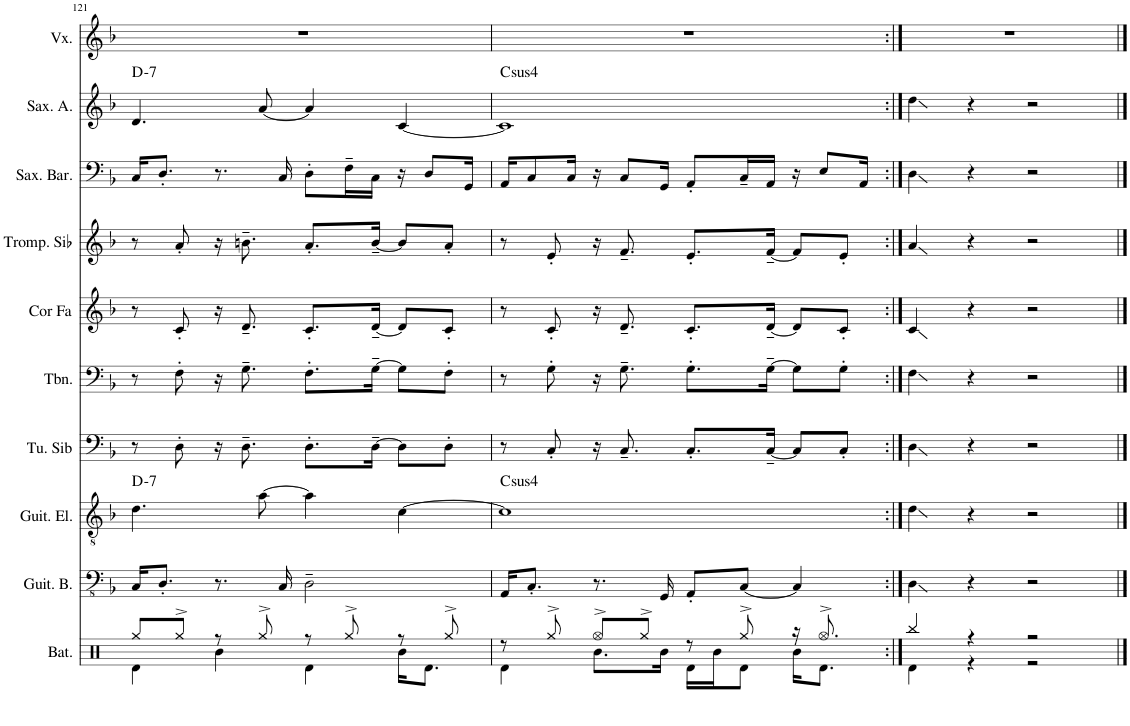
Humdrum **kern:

**kern	**kern	**kern	**harte	**kern	**kern	**kern	**kern	**kern	**kern	**harte	**kern
*part10	*part9	*part8	*part8	*part7	*part6	*part5	*part4	*part3	*part2	*part2	*part1
*staff10	*staff9	*staff8	*	*staff7	*staff6	*staff5	*staff4	*staff3	*staff2	*	*staff1
*I"Batterie	*I"Guitare basse	*I"Guitare électrique	*	*I"Tuba en Sib	*I"Trombone	*I"Cor en Fa	*I"Trompette en Sib	*I"Saxophone Baryton	*I"Saxophone Alto	*	*I"Voix
*I'Bat.	*I'Guit. B.	*I'Guit. El.	*	*I'Tu. Sib	*I'Tbn.	*I'Cor Fa	*I'Tromp. Sib	*I'Sax. Bar.	*I'Sax. A.	*	*I'Vx.
!!LO:PB:g=z
*clefX	*clefFv4	*clefGv2	*	*clefF4	*clefF4	*clefG2	*clefG2	*clefF4	*clefG2	*	*clefG2
*	*	*	*	*	*	*ITrd4c7	*ITrd1c2	*ITrd12c21	*ITrd5c9	*	*
*k[]	*k[b-]	*k[b-]	*	*k[b-]	*k[b-]	*k[b-]	*k[b-]	*k[b-]	*k[b-]	*	*k[b-]
*M4/4	*M4/4	*M4/4	*	*M4/4	*M4/4	*M4/4	*M4/4	*M4/4	*M4/4	*	*M4/4
=121	=121	=121	=121	=121	=121	=121	=121	=121	=121	=121	=121
*^	*	*	*	*	*	*	*	*	*	*	*
!	!	!	!	!LO:H:kt=7	!	!	!	!	!	!	!LO:H:kt=7	!
8Rgg/L	4Rd\	16CC/KL	4.d\	D:min7	8r	8r	8r	8r	16C/KL	4.d/	D:min7	1r
.	.	8.DD'/J	.	.	.	.	.	.	8.D'/J	.	.	.
8Rgg^/J	.	.	.	.	8D'\	8F'\	8c'/	8a'/	.	.	.	.
8r	4R\	8.r	.	.	16r	16r	16r	16r	8.r	.	.	.
.	.	.	.	.	8.D~\	8.G~\	8.d~/	8.bn~\	.	.	.	.
8Rgg^/	.	.	[8a\	.	.	.	.	.	.	[8a/	.	.
.	.	16CC/	.	.	.	.	.	.	16C/	.	.	.
8r	4Rd\	2DD~\	4a\]	.	8.D'\L	8.F'\L	8.c'/L	8.a'/L	8D'\L	4a/]	.	.
8Rgg^/	.	.	.	.	.	.	.	.	16F~\L	.	.	.
.	.	.	.	.	[16D~\Jk	[16G~\Jk	[16d~/Jk	[16b~/Jk	16C\JJ	.	.	.
8r	16R\KL	.	[4c\	.	8D\L]	8G\L]	8d/L]	8b/L]	16r	[4c/	.	.
.	8.Rd\J	.	.	.	.	.	.	.	8D/L	.	.	.
8Rgg^/	.	.	.	.	8D'\J	8F'\J	8c'/J	8a'/J	.	.	.	.
.	.	.	.	.	.	.	.	.	16GG/Jk	.	.	.
=122	=122	=122	=122	=122	=122	=122	=122	=122	=122	=122	=122	=122
!	!	!	!	!LO:H:kt=4	!	!	!	!	!	!	!LO:H:kt=4	!
8r	4Rd\	16AAA/KL	1c]	C:sus4	8r	8r	8r	8r	16AA/KL	1c]	C:sus4	1r
.	.	8.CC'/J	.	.	.	.	.	.	8C/	.	.	.
8Rgg^/	.	.	.	.	8C'/	8G'\	8c'/	8e'/	.	.	.	.
.	.	.	.	.	.	.	.	.	16C/Jk	.	.	.
8Rgg^/L	8.R\L	8.r	.	.	16r	16r	16r	16r	16r	.	.	.
.	.	.	.	.	8.C~/	8.G~\	8.d~/	8.f~/	8C/L	.	.	.
8Rgg^/J	.	.	.	.	.	.	.	.	.	.	.	.
.	16R\Jk	16GGG/	.	.	.	.	.	.	16GG/Jk	.	.	.
8r	16Rd\LL	8AAA'/L	.	.	8.C'/L	8.G'\L	8.c'/L	8.e'/L	8AA'/L	.	.	.
.	16R\J	.	.	.	.	.	.	.	.	.	.	.
8Rgg^/	8Rd\J	[8CC/J	.	.	.	.	.	.	16C~/L	.	.	.
.	.	.	.	.	[16C~/Jk	[16G~\Jk	[16d~/Jk	[16f~/Jk	16AA/JJ	.	.	.
16r	16R\KL	4CC/]	.	.	8C/L]	8G\L]	8d/L]	8f/L]	16r	.	.	.
8.Rgg^/	8.Rd\J	.	.	.	.	.	.	.	8E/L	.	.	.
.	.	.	.	.	8C'/J	8G'\J	8c'/J	8e'/J	.	.	.	.
.	.	.	.	.	.	.	.	.	16AA/Jk	.	.	.
=123:|!	=123:|!	=123:|!	=123:|!	=123:|!	=123:|!	=123:|!	=123:|!	=123:|!	=123:|!	=123:|!	=123:|!	=123:|!
4Rbb/	4Rd\	4DD\	4d\	.	4D\	4F\	4c/	4a/	4D\	4dd\	.	1r
4r	4r	4r	4r	.	4r	4r	4r	4r	4r	4r	.	.
2r	2r	2r	2r	.	2r	2r	2r	2r	2r	2r	.	.
*v	*v	*	*	*	*	*	*	*	*	*	*	*
==	==	==	==	==	==	==	==	==	==	==	==
*-	*-	*-	*-	*-	*-	*-	*-	*-	*-	*-	*-
